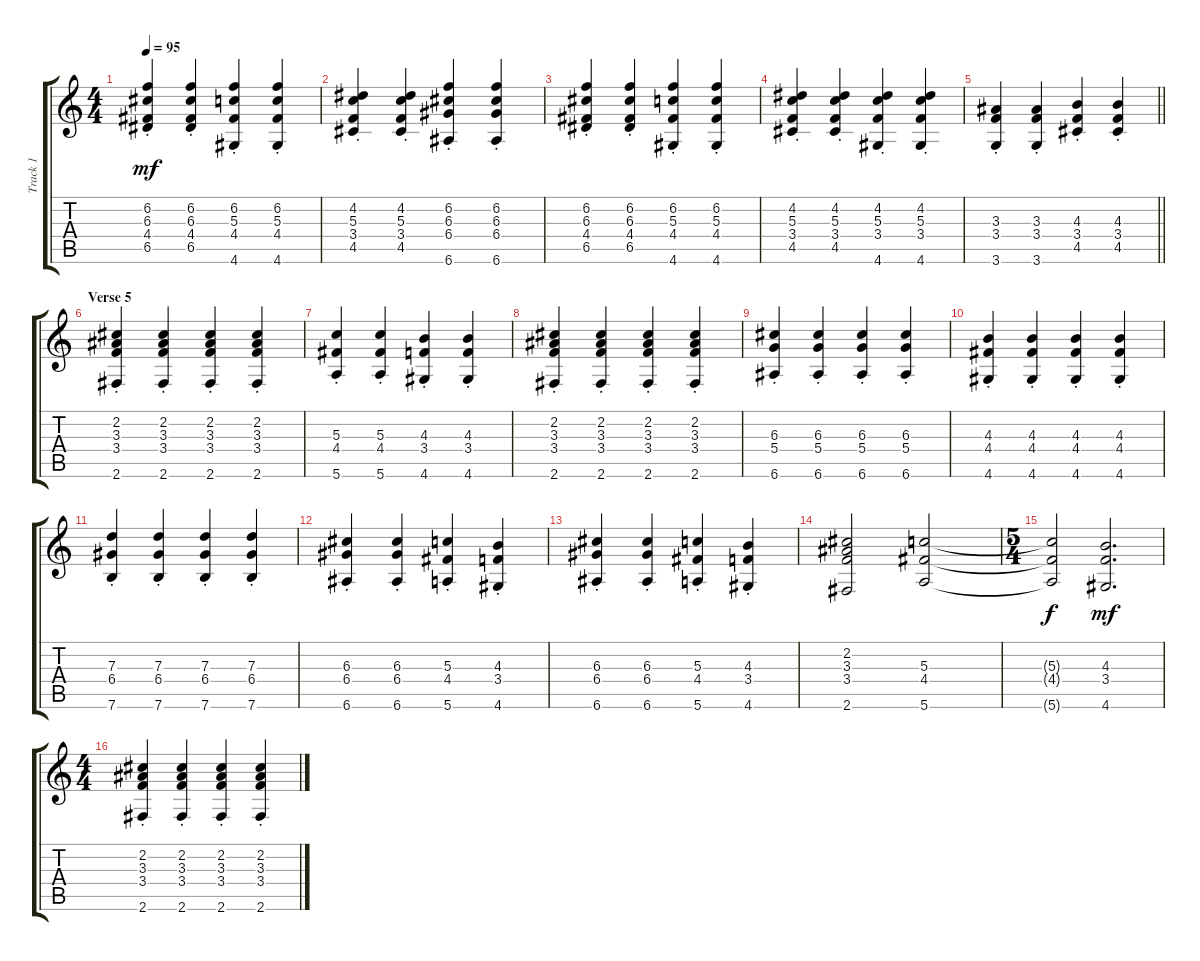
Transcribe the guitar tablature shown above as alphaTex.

\track ("Track 1" "Track 1") {instrument electricguitarjazz}
\staff {score tabs}
\tuning (E4 B3 G3 D3 A2 E2) {hide}
\ts (4 4)
\tempo 95
\clef g2
\ks c
(6.2{st} 6.3{st} 4.4{st} 6.5{st}).4{dy mf} (6.2{st} 6.3{st} 4.4{st} 6.5{st}).4 (6.2{st} 5.3{st} 4.4{st} 4.6{st}).4 (6.2{st} 5.3{st} 4.4{st} 4.6{st}).4 |
(4.2{st} 5.3{st} 3.4{st} 4.5{st}).4 (4.2{st} 5.3{st} 3.4{st} 4.5{st}).4 (6.2{st} 6.3{st} 6.4{st} 6.6{st}).4 (6.2{st} 6.3{st} 6.4{st} 6.6{st}).4 |
(6.2{st} 6.3{st} 4.4{st} 6.5{st}).4 (6.2{st} 6.3{st} 4.4{st} 6.5{st}).4 (6.2{st} 5.3{st} 4.4{st} 4.6{st}).4 (6.2{st} 5.3{st} 4.4{st} 4.6{st}).4 |
(4.2{st} 5.3{st} 3.4{st} 4.5{st}).4 (4.2{st} 5.3{st} 3.4{st} 4.5{st}).4 (4.2{st} 5.3{st} 3.4{st} 4.6{st}).4 (4.2{st} 5.3{st} 3.4{st} 4.6{st}).4 |
\barLineRight lightlight
(3.3{st} 3.4{st} 3.6{st}).4 (3.3{st} 3.4{st} 3.6{st}).4 (4.3{st} 3.4{st} 4.5{st}).4 (4.3{st} 3.4{st} 4.5{st}).4 |
\section ("" "Verse 5")
(2.2{st} 3.3{st} 3.4{st} 2.6{st}).4 (2.2{st} 3.3{st} 3.4{st} 2.6{st}).4 (2.2{st} 3.3{st} 3.4{st} 2.6{st}).4 (2.2{st} 3.3{st} 3.4{st} 2.6{st}).4 |
(5.3{st} 4.4{st} 5.6{st}).4 (5.3{st} 4.4{st} 5.6{st}).4 (4.3{st} 3.4{st} 4.6{st}).4 (4.3{st} 3.4{st} 4.6{st}).4 |
(2.2{st} 3.3{st} 3.4{st} 2.6{st}).4 (2.2{st} 3.3{st} 3.4{st} 2.6{st}).4 (2.2{st} 3.3{st} 3.4{st} 2.6{st}).4 (2.2{st} 3.3{st} 3.4{st} 2.6{st}).4 |
(6.3{st} 5.4{st} 6.6{st}).4 (6.3{st} 5.4{st} 6.6{st}).4 (6.3{st} 5.4{st} 6.6{st}).4 (6.3{st} 5.4{st} 6.6{st}).4 |
(4.3{st} 4.4{st} 4.6{st}).4 (4.3{st} 4.4{st} 4.6{st}).4 (4.3{st} 4.4{st} 4.6{st}).4 (4.3{st} 4.4{st} 4.6{st}).4 |
(7.3{st} 6.4{st} 7.6{st}).4 (7.3{st} 6.4{st} 7.6{st}).4 (7.3{st} 6.4{st} 7.6{st}).4 (7.3{st} 6.4{st} 7.6{st}).4 |
(6.3{st} 6.4{st} 6.6{st}).4 (6.3{st} 6.4{st} 6.6{st}).4 (5.3{st} 4.4{st} 5.6{st}).4 (4.3{st} 3.4{st} 4.6{st}).4 |
(6.3{st} 6.4{st} 6.6{st}).4 (6.3{st} 6.4{st} 6.6{st}).4 (5.3{st} 4.4{st} 5.6{st}).4 (4.3{st} 3.4{st} 4.6{st}).4 |
(2.2 3.3 3.4 2.6).2 (5.3 4.4 5.6).2 |
\ts (5 4)
(5.3{t} 4.4{t} 5.6{t}).2{dy f} (4.3 3.4 4.6).2{d dy mf} |
\ts (4 4)
(2.2{st} 3.3{st} 3.4{st} 2.6{st}).4 (2.2{st} 3.3{st} 3.4{st} 2.6{st}).4 (2.2{st} 3.3{st} 3.4{st} 2.6{st}).4 (2.2{st} 3.3{st} 3.4{st} 2.6{st}).4
